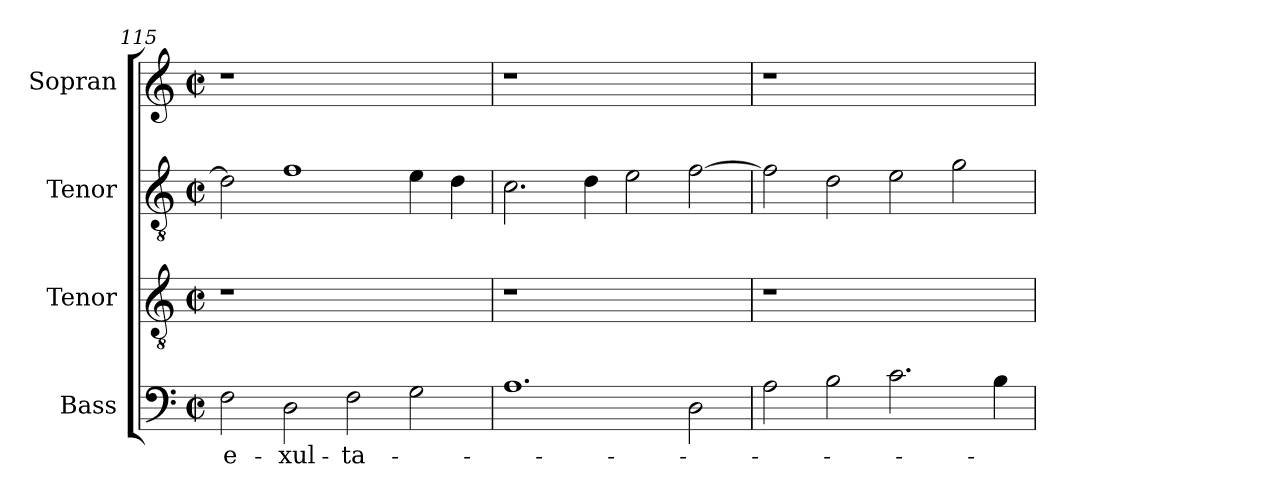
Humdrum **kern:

**kern	**text	**kern	**kern	**kern
*part4	*part4	*part3	*part2	*part1
*staff4	*staff4	*staff3	*staff2	*staff1
*I"Bass	*	*I"Tenor	*I"Tenor	*I"Sopran
*	*	*I'Tenor	*	*
*clefF4	*	*clefGv2	*clefGv2	*clefG2
*	*	*ITrd7c12	*ITrd7c12	*
*k[]	*	*k[]	*k[]	*k[]
*M2/2	*	*M2/2	*M2/2	*M2/2
*met(c|)	*	*met(c|)	*met(c|)	*met(c|)
=115	=115	=115	=115	=115
!	!LO:LY:b:color=#000000	!LO:N:vis=1	!	!LO:N:vis=1
2Fi\	e-	1r	2Di\]	1r
!	!LO:LY:b:color=#000000	!	!	!
2Di\	-xul-	.	1Fi	.
!	!LO:LY:b:color=#000000	!	!	!
2Fi\	-ta-	1ryy	.	1ryy
2Gi\	.	.	4Ei\	.
.	.	.	4Di\	.
=116	=116	=116	=116	=116
!	!	!LO:N:vis=1	!	!LO:N:vis=1
1.Ai	.	1r	2.Ci\	1r
.	.	.	4Di\	.
.	.	1ryy	2Ei\	1ryy
2Di\	.	.	[>2Fi\	.
=117	=117	=117	=117	=117
!	!	!LO:N:vis=1	!	!LO:N:vis=1
2Ai\	.	1r	2Fi\]	1r
2Bi\	.	.	2Di\	.
2.ci\	.	1ryy	2Ei\	1ryy
.	.	.	2Gi\	.
4Bi\	.	.	.	.
=	=	=	=	=
*-	*-	*-	*-	*-
